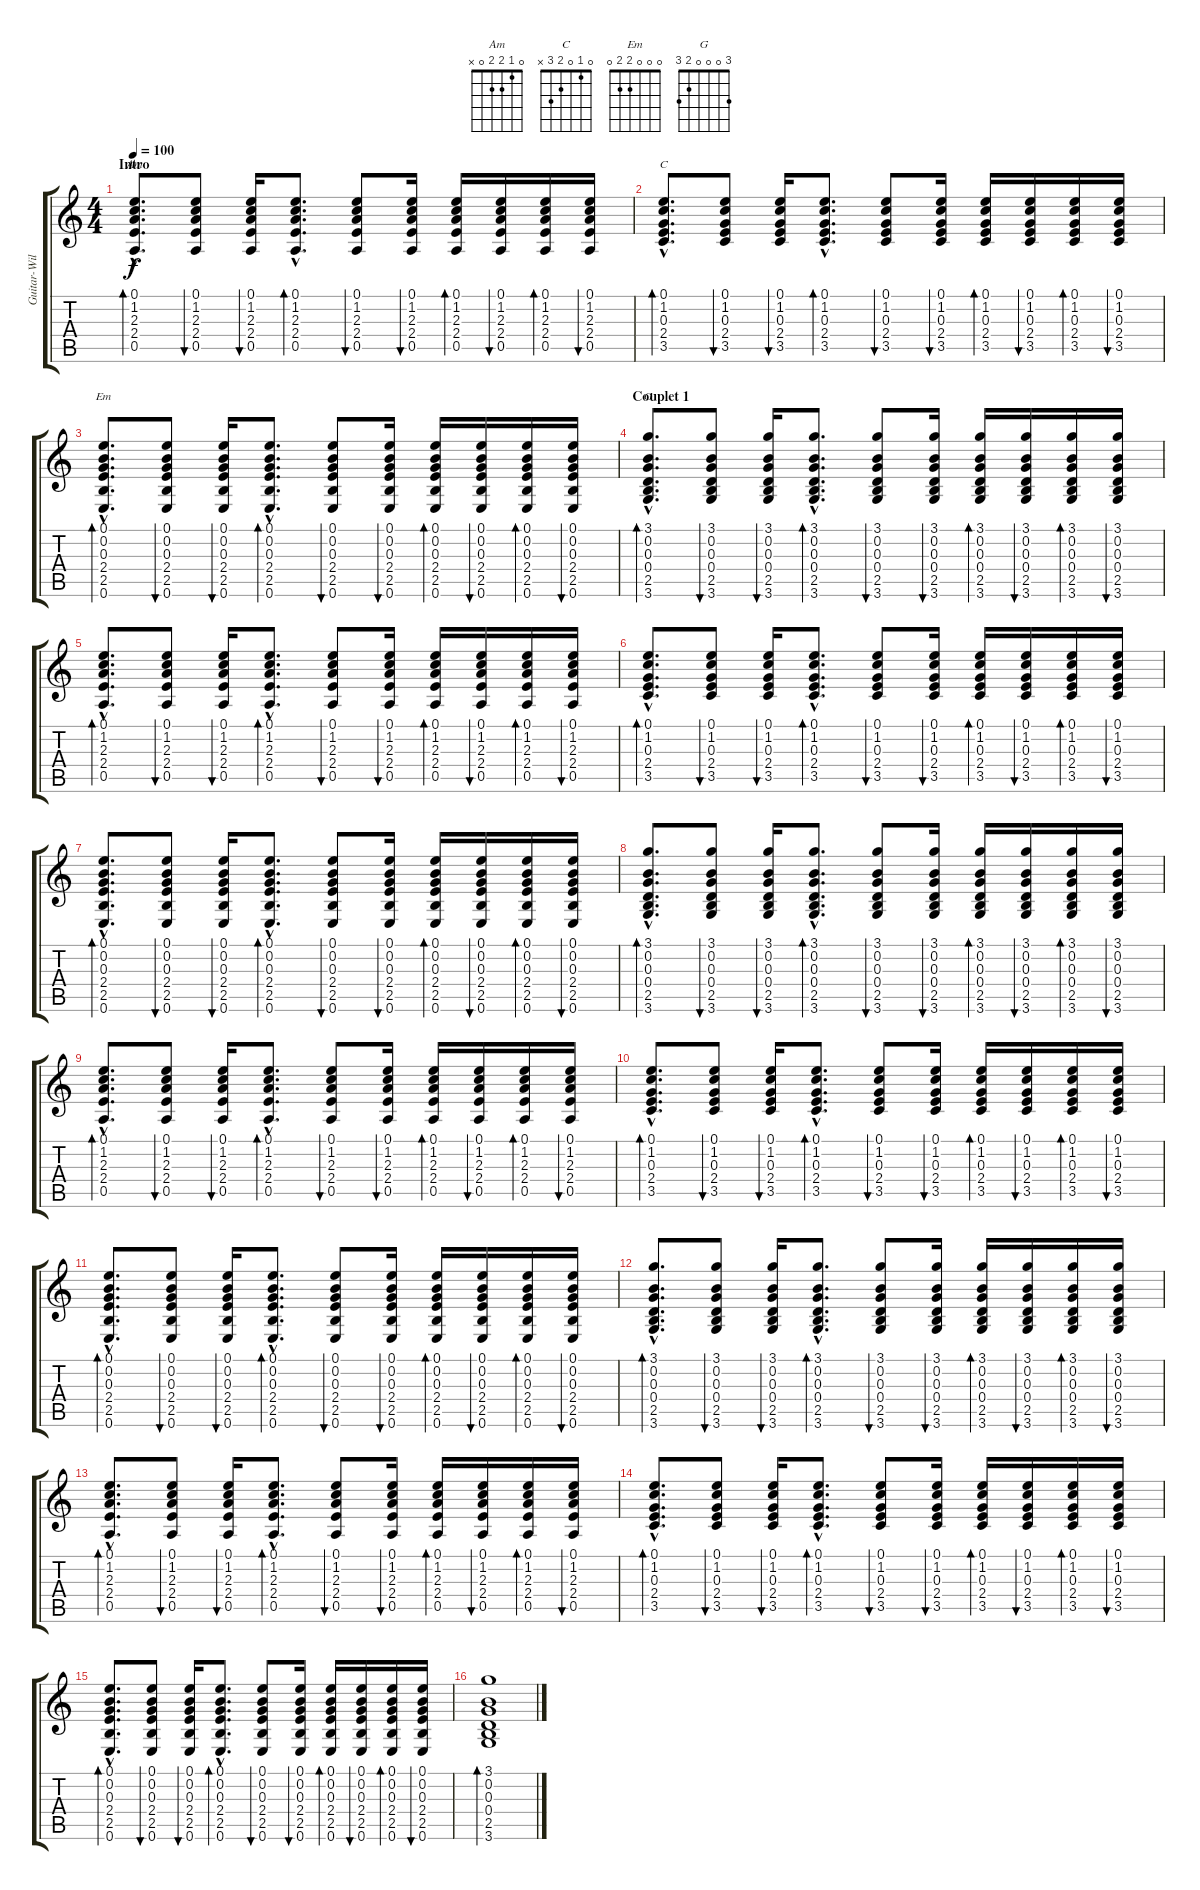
\track ("Guitar-Willem" "Guitar-Wil") {instrument electricguitarclean}
\staff {score tabs}
\tuning (E4 B3 G3 D3 A2 E2) {hide}
\chord ("Am" 0 1 2 2 0 x)
\chord ("C" 0 1 0 2 3 x)
\chord ("Em" 0 0 0 2 2 0)
\chord ("G" 3 0 0 0 2 3)
\ts (4 4)
\section ("" "Intro")
\tempo 100
\clef g2
\ks c
(0.1{hac} 1.2{hac} 2.3{hac} 2.4{hac} 0.5{hac}).8{d bd 30 ch "Am" dy f instrument electricguitarclean} (0.1 1.2 2.3 2.4 0.5).8{bu 30} (0.1 1.2 2.3 2.4 0.5).16{bu 30} (0.1{hac} 1.2{hac} 2.3{hac} 2.4{hac} 0.5{hac}).8{d bd 30} (0.1 1.2 2.3 2.4 0.5).8{bu 30} (0.1 1.2 2.3 2.4 0.5).16{bu 30} (0.1 1.2 2.3 2.4 0.5).16{bd 30} (0.1 1.2 2.3 2.4 0.5).16{bu 30} (0.1 1.2 2.3 2.4 0.5).16{bd 30} (0.1 1.2 2.3 2.4 0.5).16{bu 30} |
(0.1{hac} 1.2{hac} 0.3{hac} 2.4{hac} 3.5{hac}).8{d bd 30 ch "C"} (0.1 1.2 0.3 2.4 3.5).8{bu 30} (0.1 1.2 0.3 2.4 3.5).16{bu 30} (0.1{hac} 1.2{hac} 0.3{hac} 2.4{hac} 3.5{hac}).8{d bd 30} (0.1 1.2 0.3 2.4 3.5).8{bu 30} (0.1 1.2 0.3 2.4 3.5).16{bu 30} (0.1 1.2 0.3 2.4 3.5).16{bd 30} (0.1 1.2 0.3 2.4 3.5).16{bu 30} (0.1 1.2 0.3 2.4 3.5).16{bd 30} (0.1 1.2 0.3 2.4 3.5).16{bu 30} |
(0.1{hac} 0.2{hac} 0.3{hac} 2.4{hac} 2.5{hac} 0.6{hac}).8{d bd 30 ch "Em"} (0.1 0.2 0.3 2.4 2.5 0.6).8{bu 30} (0.1 0.2 0.3 2.4 2.5 0.6).16{bu 30} (0.1{hac} 0.2{hac} 0.3{hac} 2.4{hac} 2.5{hac} 0.6{hac}).8{d bd 30} (0.1 0.2 0.3 2.4 2.5 0.6).8{bu 30} (0.1 0.2 0.3 2.4 2.5 0.6).16{bu 30} (0.1 0.2 0.3 2.4 2.5 0.6).16{bd 30} (0.1 0.2 0.3 2.4 2.5 0.6).16{bu 30} (0.1 0.2 0.3 2.4 2.5 0.6).16{bd 30} (0.1 0.2 0.3 2.4 2.5 0.6).16{bu 30} |
\section ("" "Couplet 1")
(3.1{hac} 0.2{hac} 0.3{hac} 0.4{hac} 2.5{hac} 3.6{hac}).8{d bd 30 ch "G"} (3.1 0.2 0.3 0.4 2.5 3.6).8{bu 30} (3.1 0.2 0.3 0.4 2.5 3.6).16{bu 30} (3.1{hac} 0.2{hac} 0.3{hac} 0.4{hac} 2.5{hac} 3.6{hac}).8{d bd 30} (3.1 0.2 0.3 0.4 2.5 3.6).8{bu 30} (3.1 0.2 0.3 0.4 2.5 3.6).16{bu 30} (3.1 0.2 0.3 0.4 2.5 3.6).16{bd 30} (3.1 0.2 0.3 0.4 2.5 3.6).16{bu 30} (3.1 0.2 0.3 0.4 2.5 3.6).16{bd 30} (3.1 0.2 0.3 0.4 2.5 3.6).16{bu 30} |
(0.1{hac} 1.2{hac} 2.3{hac} 2.4{hac} 0.5{hac}).8{d bd 30} (0.1 1.2 2.3 2.4 0.5).8{bu 30} (0.1 1.2 2.3 2.4 0.5).16{bu 30} (0.1{hac} 1.2{hac} 2.3{hac} 2.4{hac} 0.5{hac}).8{d bd 30} (0.1 1.2 2.3 2.4 0.5).8{bu 30} (0.1 1.2 2.3 2.4 0.5).16{bu 30} (0.1 1.2 2.3 2.4 0.5).16{bd 30} (0.1 1.2 2.3 2.4 0.5).16{bu 30} (0.1 1.2 2.3 2.4 0.5).16{bd 30} (0.1 1.2 2.3 2.4 0.5).16{bu 30} |
(0.1{hac} 1.2{hac} 0.3{hac} 2.4{hac} 3.5{hac}).8{d bd 30} (0.1 1.2 0.3 2.4 3.5).8{bu 30} (0.1 1.2 0.3 2.4 3.5).16{bu 30} (0.1{hac} 1.2{hac} 0.3{hac} 2.4{hac} 3.5{hac}).8{d bd 30} (0.1 1.2 0.3 2.4 3.5).8{bu 30} (0.1 1.2 0.3 2.4 3.5).16{bu 30} (0.1 1.2 0.3 2.4 3.5).16{bd 30} (0.1 1.2 0.3 2.4 3.5).16{bu 30} (0.1 1.2 0.3 2.4 3.5).16{bd 30} (0.1 1.2 0.3 2.4 3.5).16{bu 30} |
(0.1{hac} 0.2{hac} 0.3{hac} 2.4{hac} 2.5{hac} 0.6{hac}).8{d bd 30} (0.1 0.2 0.3 2.4 2.5 0.6).8{bu 30} (0.1 0.2 0.3 2.4 2.5 0.6).16{bu 30} (0.1{hac} 0.2{hac} 0.3{hac} 2.4{hac} 2.5{hac} 0.6{hac}).8{d bd 30} (0.1 0.2 0.3 2.4 2.5 0.6).8{bu 30} (0.1 0.2 0.3 2.4 2.5 0.6).16{bu 30} (0.1 0.2 0.3 2.4 2.5 0.6).16{bd 30} (0.1 0.2 0.3 2.4 2.5 0.6).16{bu 30} (0.1 0.2 0.3 2.4 2.5 0.6).16{bd 30} (0.1 0.2 0.3 2.4 2.5 0.6).16{bu 30} |
(3.1{hac} 0.2{hac} 0.3{hac} 0.4{hac} 2.5{hac} 3.6{hac}).8{d bd 30} (3.1 0.2 0.3 0.4 2.5 3.6).8{bu 30} (3.1 0.2 0.3 0.4 2.5 3.6).16{bu 30} (3.1{hac} 0.2{hac} 0.3{hac} 0.4{hac} 2.5{hac} 3.6{hac}).8{d bd 30} (3.1 0.2 0.3 0.4 2.5 3.6).8{bu 30} (3.1 0.2 0.3 0.4 2.5 3.6).16{bu 30} (3.1 0.2 0.3 0.4 2.5 3.6).16{bd 30} (3.1 0.2 0.3 0.4 2.5 3.6).16{bu 30} (3.1 0.2 0.3 0.4 2.5 3.6).16{bd 30} (3.1 0.2 0.3 0.4 2.5 3.6).16{bu 30} |
(0.1{hac} 1.2{hac} 2.3{hac} 2.4{hac} 0.5{hac}).8{d bd 30} (0.1 1.2 2.3 2.4 0.5).8{bu 30} (0.1 1.2 2.3 2.4 0.5).16{bu 30} (0.1{hac} 1.2{hac} 2.3{hac} 2.4{hac} 0.5{hac}).8{d bd 30} (0.1 1.2 2.3 2.4 0.5).8{bu 30} (0.1 1.2 2.3 2.4 0.5).16{bu 30} (0.1 1.2 2.3 2.4 0.5).16{bd 30} (0.1 1.2 2.3 2.4 0.5).16{bu 30} (0.1 1.2 2.3 2.4 0.5).16{bd 30} (0.1 1.2 2.3 2.4 0.5).16{bu 30} |
(0.1{hac} 1.2{hac} 0.3{hac} 2.4{hac} 3.5{hac}).8{d bd 30} (0.1 1.2 0.3 2.4 3.5).8{bu 30} (0.1 1.2 0.3 2.4 3.5).16{bu 30} (0.1{hac} 1.2{hac} 0.3{hac} 2.4{hac} 3.5{hac}).8{d bd 30} (0.1 1.2 0.3 2.4 3.5).8{bu 30} (0.1 1.2 0.3 2.4 3.5).16{bu 30} (0.1 1.2 0.3 2.4 3.5).16{bd 30} (0.1 1.2 0.3 2.4 3.5).16{bu 30} (0.1 1.2 0.3 2.4 3.5).16{bd 30} (0.1 1.2 0.3 2.4 3.5).16{bu 30} |
(0.1{hac} 0.2{hac} 0.3{hac} 2.4{hac} 2.5{hac} 0.6{hac}).8{d bd 30} (0.1 0.2 0.3 2.4 2.5 0.6).8{bu 30} (0.1 0.2 0.3 2.4 2.5 0.6).16{bu 30} (0.1{hac} 0.2{hac} 0.3{hac} 2.4{hac} 2.5{hac} 0.6{hac}).8{d bd 30} (0.1 0.2 0.3 2.4 2.5 0.6).8{bu 30} (0.1 0.2 0.3 2.4 2.5 0.6).16{bu 30} (0.1 0.2 0.3 2.4 2.5 0.6).16{bd 30} (0.1 0.2 0.3 2.4 2.5 0.6).16{bu 30} (0.1 0.2 0.3 2.4 2.5 0.6).16{bd 30} (0.1 0.2 0.3 2.4 2.5 0.6).16{bu 30} |
(3.1{hac} 0.2{hac} 0.3{hac} 0.4{hac} 2.5{hac} 3.6{hac}).8{d bd 30} (3.1 0.2 0.3 0.4 2.5 3.6).8{bu 30} (3.1 0.2 0.3 0.4 2.5 3.6).16{bu 30} (3.1{hac} 0.2{hac} 0.3{hac} 0.4{hac} 2.5{hac} 3.6{hac}).8{d bd 30} (3.1 0.2 0.3 0.4 2.5 3.6).8{bu 30} (3.1 0.2 0.3 0.4 2.5 3.6).16{bu 30} (3.1 0.2 0.3 0.4 2.5 3.6).16{bd 30} (3.1 0.2 0.3 0.4 2.5 3.6).16{bu 30} (3.1 0.2 0.3 0.4 2.5 3.6).16{bd 30} (3.1 0.2 0.3 0.4 2.5 3.6).16{bu 30} |
(0.1{hac} 1.2{hac} 2.3{hac} 2.4{hac} 0.5{hac}).8{d bd 30} (0.1 1.2 2.3 2.4 0.5).8{bu 30} (0.1 1.2 2.3 2.4 0.5).16{bu 30} (0.1{hac} 1.2{hac} 2.3{hac} 2.4{hac} 0.5{hac}).8{d bd 30} (0.1 1.2 2.3 2.4 0.5).8{bu 30} (0.1 1.2 2.3 2.4 0.5).16{bu 30} (0.1 1.2 2.3 2.4 0.5).16{bd 30} (0.1 1.2 2.3 2.4 0.5).16{bu 30} (0.1 1.2 2.3 2.4 0.5).16{bd 30} (0.1 1.2 2.3 2.4 0.5).16{bu 30} |
(0.1{hac} 1.2{hac} 0.3{hac} 2.4{hac} 3.5{hac}).8{d bd 30} (0.1 1.2 0.3 2.4 3.5).8{bu 30} (0.1 1.2 0.3 2.4 3.5).16{bu 30} (0.1{hac} 1.2{hac} 0.3{hac} 2.4{hac} 3.5{hac}).8{d bd 30} (0.1 1.2 0.3 2.4 3.5).8{bu 30} (0.1 1.2 0.3 2.4 3.5).16{bu 30} (0.1 1.2 0.3 2.4 3.5).16{bd 30} (0.1 1.2 0.3 2.4 3.5).16{bu 30} (0.1 1.2 0.3 2.4 3.5).16{bd 30} (0.1 1.2 0.3 2.4 3.5).16{bu 30} |
(0.1{hac} 0.2{hac} 0.3{hac} 2.4{hac} 2.5{hac} 0.6{hac}).8{d bd 30} (0.1 0.2 0.3 2.4 2.5 0.6).8{bu 30} (0.1 0.2 0.3 2.4 2.5 0.6).16{bu 30} (0.1{hac} 0.2{hac} 0.3{hac} 2.4{hac} 2.5{hac} 0.6{hac}).8{d bd 30} (0.1 0.2 0.3 2.4 2.5 0.6).8{bu 30} (0.1 0.2 0.3 2.4 2.5 0.6).16{bu 30} (0.1 0.2 0.3 2.4 2.5 0.6).16{bd 30} (0.1 0.2 0.3 2.4 2.5 0.6).16{bu 30} (0.1 0.2 0.3 2.4 2.5 0.6).16{bd 30} (0.1 0.2 0.3 2.4 2.5 0.6).16{bu 30} |
(3.1 0.2 0.3 0.4 2.5 3.6).1{bd 30}
